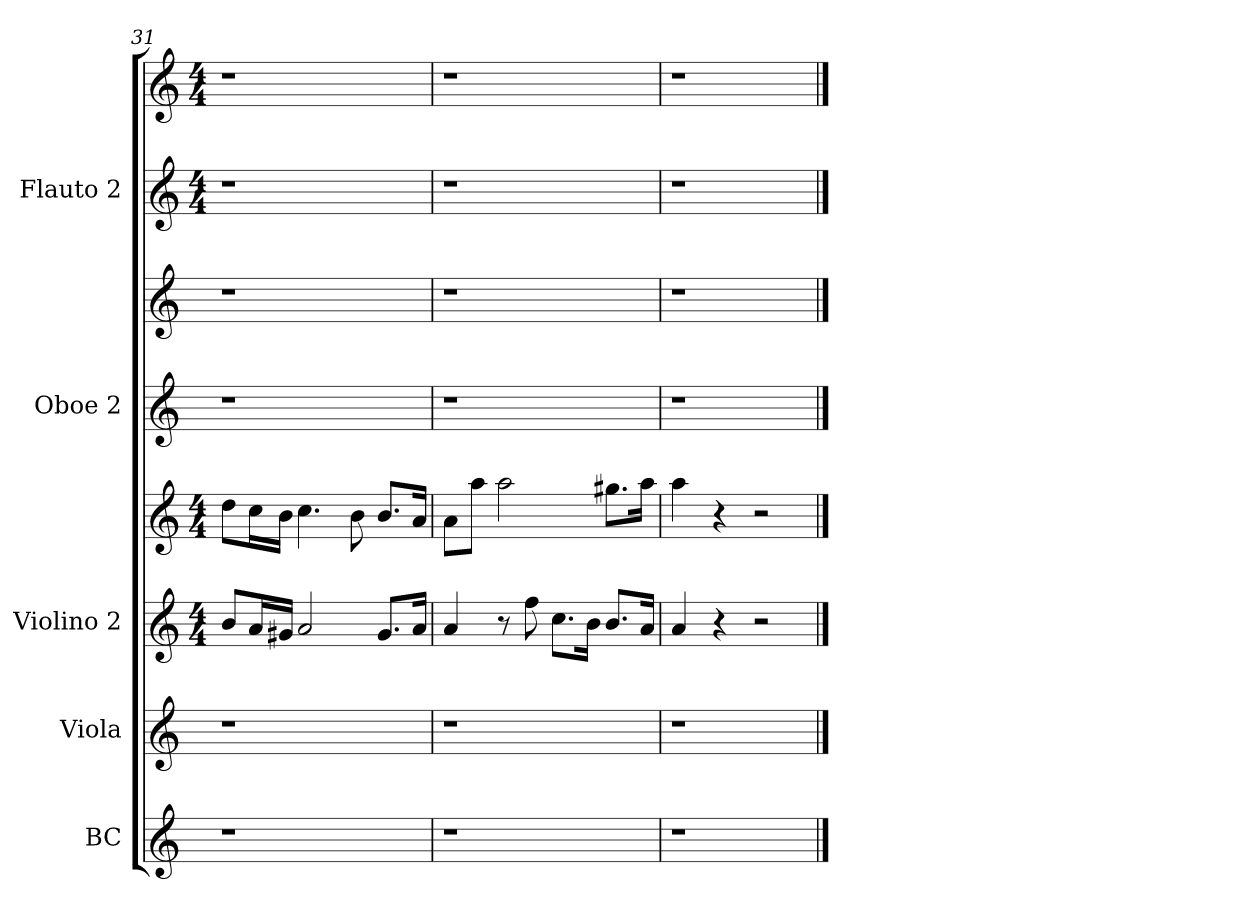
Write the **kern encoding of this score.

**kern	**kern	**kern	**kern	**kern	**kern	**kern	**kern
*part5	*part4	*part3	*part3	*part2	*part2	*part1	*part1
*staff8	*staff7	*staff6	*staff5	*staff4	*staff3	*staff2	*staff1
*I"BC	*I"Viola	*I"Violino 2	*	*I"Oboe 2	*	*I"Flauto 2	*
*	*I'Vla	*I'Vl.2	*	*I'Ob	*	*	*
*clefG2	*clefG2	*clefG2	*clefG2	*clefG2	*clefG2	*clefG2	*clefG2
*k[]	*k[]	*k[]	*k[]	*k[]	*k[]	*k[]	*k[]
*	*	*M4/4	*M4/4	*	*	*M4/4	*M4/4
=31	=31	=31	=31	=31	=31	=31	=31
1r	1r	8b/L	8dd\L	1r	1r	1r	1r
.	.	16a/L	16cc\L	.	.	.	.
.	.	16g#X/JJ	16b\JJ	.	.	.	.
.	.	2a/	4.cc\	.	.	.	.
.	.	.	8b\	.	.	.	.
.	.	8.g#/L	8.b/L	.	.	.	.
.	.	16a/Jk	16a/Jk	.	.	.	.
=32	=32	=32	=32	=32	=32	=32	=32
1r	1r	4a/	8a\L	1r	1r	1r	1r
.	.	.	8aa\J	.	.	.	.
.	.	8r	2aa\	.	.	.	.
.	.	8ff\	.	.	.	.	.
.	.	8.cc\L	.	.	.	.	.
.	.	16b\Jk	.	.	.	.	.
.	.	8.b/L	8.gg#X\L	.	.	.	.
.	.	16a/Jk	16aa\Jk	.	.	.	.
=33	=33	=33	=33	=33	=33	=33	=33
1r	1r	4a/	4aa\	1r	1r	1r	1r
.	.	4r	4r	.	.	.	.
.	.	2r	2r	.	.	.	.
==	==	==	==	==	==	==	==
*-	*-	*-	*-	*-	*-	*-	*-
